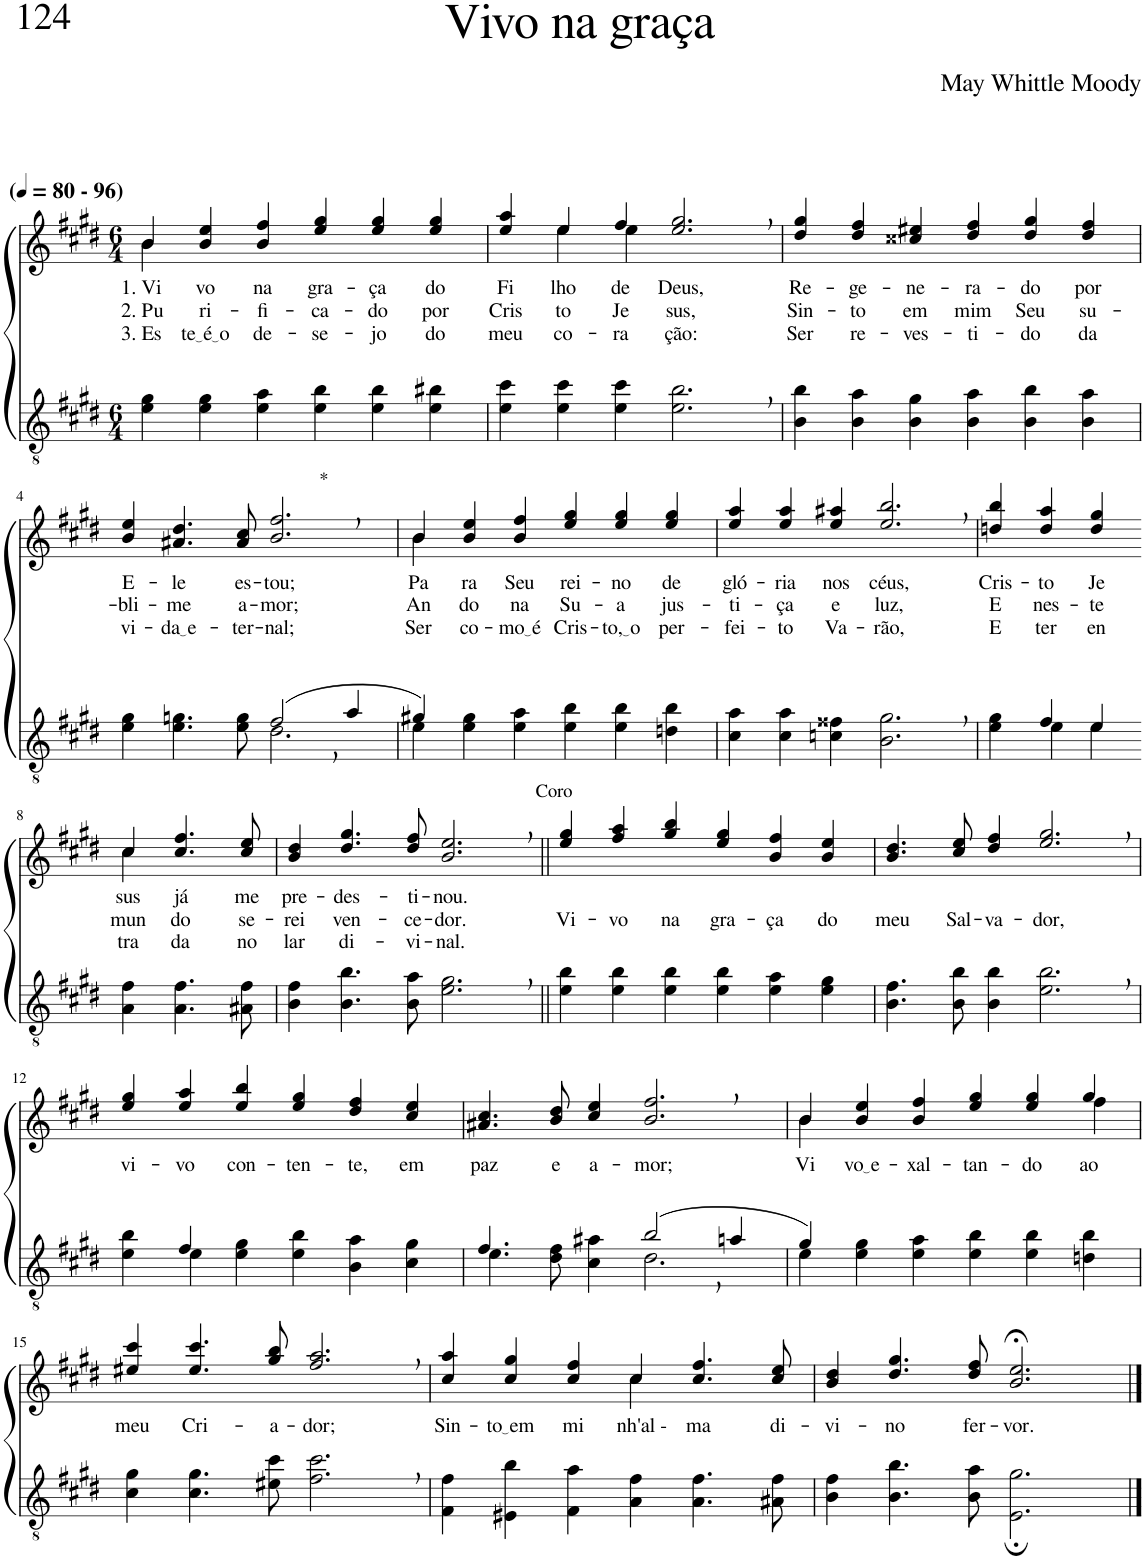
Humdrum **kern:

**kern	**kern	**text	**text	**text
*part2	*part1	*part1	*part1	*part1
*staff2	*staff1	*staff1	*staff1	*staff1
*I"Parte III e IV	*I"Parte I e II	*	*	*
*clefGv2	*clefG2	*	*	*
*Trd5c9	*Trd5c9	*	*	*
*k[f#c#g#d#]	*k[f#c#g#d#]	*	*	*
*M6/4	*M6/4	*	*	*
*MM80	*MM80	*	*	*
=1	=1	=1	=1	=1
*	*^	*	*	*
!	!LO:TX:a:B:t=(	!	!	!	!
!	!LO:TX:a:B:t=- 96)	!	!	!	!
!	!	!	!LO:LY:b	!LO:LY:b	!LO:LY:b
4e\ 4g#\	4b/	4b\	1. Vi-	2. Pu-	3. Es-
!	!	!	!LO:LY:b	!LO:LY:b	!LO:LY:b
4e\ 4g#\	4b/ 4ee/	1ryy	-vo	-ri-	te é o
!	!	!	!LO:LY:b	!LO:LY:b	!LO:LY:b
4e\ 4a\	4b/ 4ff#/	.	na	-fi-	de-
!	!	!	!LO:LY:b	!LO:LY:b	!LO:LY:b
4e\ 4b\	4ee/ 4gg#/	.	gra-	-ca-	-se-
!	!	!	!LO:LY:b	!LO:LY:b	!LO:LY:b
4e\ 4b\	4ee/ 4gg#/	.	-ça	-do	-jo
!	!	!	!LO:LY:b	!LO:LY:b	!LO:LY:b
4e\ 4b#X\	4ee/ 4gg#/	4ryy	do	por	do
=2	=2	=2	=2	=2	=2
!	!	!	!LO:LY:b	!LO:LY:b	!LO:LY:b
4e\ 4cc#\	4ee/ 4aa/	4ryy	Fi-	Cris-	meu
!	!	!	!LO:LY:b	!LO:LY:b	!LO:LY:b
4e\ 4cc#\	4ee/	4ee\	-lho	-to	co-
!	!	!	!LO:LY:b	!LO:LY:b	!LO:LY:b
4e\ 4cc#\	4ff#/	4ee\	de	Je-	-ra-
!	!	!	!LO:LY:b	!LO:LY:b	!LO:LY:b
2.e\, 2.b\,	2.ee/, 2.gg#/,	2.ryy	Deus,	-sus,	-ção:
=3	=3	=3	=3	=3	=3
!	!	!	!LO:LY:b	!LO:LY:b	!LO:LY:b
*	*v	*v	*	*	*
4B\ 4b\	4dd#/ 4gg#/	Re-	Sin-	Ser
!	!	!LO:LY:b	!LO:LY:b	!LO:LY:b
4B\ 4a\	4dd#/ 4ff#/	-ge-	-to	re-
!	!	!LO:LY:b	!LO:LY:b	!LO:LY:b
4B\ 4g#\	4cc##X/ 4ee#X/	-ne-	em	-ves-
!	!	!LO:LY:b	!LO:LY:b	!LO:LY:b
4B\ 4a\	4dd#/ 4ff#/	-ra-	mim	-ti-
!	!	!LO:LY:b	!LO:LY:b	!LO:LY:b
4B\ 4b\	4dd#/ 4gg#/	-do	Seu	-do
!	!	!LO:LY:b	!LO:LY:b	!LO:LY:b
4B\ 4a\	4dd#/ 4ff#/	por	su-	da
!!LO:LB:g=z
=4	=4	=4	=4	=4
*^	*	*	*	*
!	!	!	!LO:LY:b	!LO:LY:b	!LO:LY:b
2.ryy	4e\ 4g#\	4b/ 4ee/	E-	-bli-	vi-
!	!	!	!LO:LY:b	!LO:LY:b	!LO:LY:b
.	4.e\ 4.gn\	4.a#X/ 4.dd#/	-le	-me	da e
!	!	!	!LO:LY:b	!LO:LY:b	!LO:LY:b
.	8e\ 8g\	8a#/ 8cc#/	es-	a-	-ter-
!	!	!LO:TX:a:t=*	!	!	!
!	!	!	!LO:LY:b	!LO:LY:b	!LO:LY:b
(2f#,/	2.d#\	2.b/, 2.ff#/,	-tou;	-mor;	-nal;
4a/	.	.	.	.	.
=5	=5	=5	=5	=5	=5
*	*	*^	*	*	*
!	!	!	!	!LO:LY:b	!LO:LY:b	!LO:LY:b
4g#X/)	4e\	4b/	4b\	Pa-	An-	Ser
!	!	!	!	!LO:LY:b	!LO:LY:b	!LO:LY:b
1ryy	4e\ 4g#\	4b/ 4ee/	1ryy	-ra	-do	co-
!	!	!	!	!LO:LY:b	!LO:LY:b	!LO:LY:b
.	4e\ 4a\	4b/ 4ff#/	.	Seu	na	mo é
!	!	!	!	!LO:LY:b	!LO:LY:b	!LO:LY:b
.	4e\ 4b\	4ee/ 4gg#/	.	rei-	Su-	Cris-
!	!	!	!	!LO:LY:b	!LO:LY:b	!LO:LY:b
.	4e\ 4b\	4ee/ 4gg#/	.	-no	-a	to, o
!	!	!	!	!LO:LY:b	!LO:LY:b	!LO:LY:b
4ryy	4dn\ 4b\	4ee/ 4gg#/	4ryy	de	jus-	per-
=6	=6	=6	=6	=6	=6	=6
!	!	!	!	!LO:LY:b	!LO:LY:b	!LO:LY:b
*v	*v	*	*	*	*	*
*	*v	*v	*	*	*
4c#\ 4a\	4ee/ 4aa/	gló-	-ti-	-fei-
!	!	!LO:LY:b	!LO:LY:b	!LO:LY:b
4c#\ 4a\	4ee/ 4aa/	-ria	-ça	-to
!	!	!LO:LY:b	!LO:LY:b	!LO:LY:b
4cn\ 4f##X\	4ee/ 4aa#X/	nos	e	Va-
!	!	!LO:LY:b	!LO:LY:b	!LO:LY:b
2.B\, 2.g#\,	2.ee/, 2.bb/,	céus,	luz,	-rão,
=7	=7	=7	=7	=7
*^	*	*	*	*
!	!	!	!LO:LY:b	!LO:LY:b	!LO:LY:b
4ryy	4e\ 4g#\	4ddn/ 4bb/	Cris-	E	E
!	!	!	!LO:LY:b	!LO:LY:b	!LO:LY:b
4f#/	4e\	4dd/ 4aa/	-to	nes-	ter
!	!	!	!LO:LY:b	!LO:LY:b	!LO:LY:b
4e/	4e\	4dd/ 4gg#/	Je-	-te	en-
!!LO:LB:g=z
=8-	=8-	=8-	=8-	=8-	=8-
*	*	*^	*	*	*
!	!	!	!	!LO:LY:b	!LO:LY:b	!LO:LY:b
*v	*v	*	*	*	*	*
4A\ 4f#\	4cc#/	4cc#\	-sus	mun-	-tra-
!	!	!	!LO:LY:b	!LO:LY:b	!LO:LY:b
4.A\ 4.f#\	4.cc#/ 4.ff#/	2ryy	já	-do	da
!	!	!	!LO:LY:b	!LO:LY:b	!LO:LY:b
8A#X\ 8f#\	8cc#/ 8ee/	.	me	se-	no
*	*v	*v	*	*	*
=9	=9	=9	=9	=9
!	!	!LO:LY:b	!LO:LY:b	!LO:LY:b
4B\ 4f#\	4b/ 4dd#/	pre-	-rei	lar
!	!	!LO:LY:b	!LO:LY:b	!LO:LY:b
4.B\ 4.b\	4.dd#/ 4.gg#/	-des-	ven-	di-
!	!	!LO:LY:b	!LO:LY:b	!LO:LY:b
8B\ 8a\	8dd#/ 8ff#/	-ti-	-ce-	-vi-
!	!LO:TX:a:t=Coro	!	!	!
!	!	!LO:LY:b	!LO:LY:b	!LO:LY:b
2.e\, 2.g#\,	2.b/, 2.ee/,	-nou.	-dor.	-nal.
=10||	=10||	=10||	=10||	=10||
!	!	!	!LO:LY:b	!
4e\ 4b\	4ee/ 4gg#/	.	Vi-	.
!	!	!	!LO:LY:b	!
4e\ 4b\	4ff#/ 4aa/	.	-vo	.
!	!	!	!LO:LY:b	!
4e\ 4b\	4gg#/ 4bb/	.	na	.
!	!	!	!LO:LY:b	!
4e\ 4b\	4ee/ 4gg#/	.	gra-	.
!	!	!	!LO:LY:b	!
4e\ 4a\	4b/ 4ff#/	.	-ça	.
!	!	!	!LO:LY:b	!
4e\ 4g#\	4b/ 4ee/	.	do	.
=11	=11	=11	=11	=11
!	!	!	!LO:LY:b	!
4.B\ 4.f#\	4.b/ 4.dd#/	.	meu	.
!	!	!	!LO:LY:b	!
8B\ 8b\	8cc#/ 8ee/	.	Sal-	.
!	!	!	!LO:LY:b	!
4B\ 4b\	4dd#/ 4ff#/	.	-va-	.
!	!	!	!LO:LY:b	!
2.e\, 2.b\,	2.ee/, 2.gg#/,	.	-dor,	.
!!LO:LB:g=z
=12	=12	=12	=12	=12
*^	*	*	*	*
!	!	!	!LO:LY:b	!	!
4ryy	4e\ 4b\	4ee/ 4gg#/	vi-	.	.
!	!	!	!LO:LY:b	!	!
4f#/	4e\	4ee/ 4aa/	-vo	.	.
!	!	!	!LO:LY:b	!	!
1ryy	4e\ 4g#\	4ee/ 4bb/	con-	.	.
!	!	!	!LO:LY:b	!	!
.	4e\ 4b\	4ee/ 4gg#/	-ten-	.	.
!	!	!	!LO:LY:b	!	!
.	4B\ 4a\	4dd#/ 4ff#/	-te,	.	.
!	!	!	!LO:LY:b	!	!
.	4c#\ 4g#\	4cc#/ 4ee/	em	.	.
=13	=13	=13	=13	=13	=13
!	!	!	!LO:LY:b	!	!
4.f#/	4.e\	4.a#X/ 4.cc#/	paz	.	.
!	!	!	!LO:LY:b	!	!
8ryy	8d#\ 8f#\	8b/ 8dd#/	e	.	.
!	!	!	!LO:LY:b	!	!
4ryy	4c#\ 4a#X\	4cc#/ 4ee/	a-	.	.
!	!	!	!LO:LY:b	!	!
(2b,/	2.d#\	2.b/, 2.ff#/,	-mor;	.	.
4an/	.	.	.	.	.
=14	=14	=14	=14	=14	=14
*	*	*^	*	*	*
!	!	!	!	!LO:LY:b	!	!
4g#/)	4e\	4b/	4b\	Vi-	.	.
!	!	!	!	!LO:LY:b	!	!
1ryy	4e\ 4g#\	4b/ 4ee/	1ryy	vo e	.	.
!	!	!	!	!LO:LY:b	!	!
.	4e\ 4a\	4b/ 4ff#/	.	-xal-	.	.
!	!	!	!	!LO:LY:b	!	!
.	4e\ 4b\	4ee/ 4gg#/	.	-tan-	.	.
!	!	!	!	!LO:LY:b	!	!
.	4e\ 4b\	4ee/ 4gg#/	.	-do	.	.
!	!	!	!	!LO:LY:b	!	!
4ryy	4dn\ 4b\	4gg#/	4ff#\	ao	.	.
!!LO:LB:g=z
=15	=15	=15	=15	=15	=15	=15
!	!	!	!	!LO:LY:b	!	!
*v	*v	*	*	*	*	*
*	*v	*v	*	*	*
4c#\ 4g#\	4ee#X/ 4ccc#/	meu	.	.
!	!	!LO:LY:b	!	!
4.c#\ 4.g#\	4.ee#/ 4.ccc#/	Cri-	.	.
!	!	!LO:LY:b	!	!
8e#X\ 8cc#\	8gg#/ 8bb/	-a-	.	.
!	!	!LO:LY:b	!	!
2.f#\, 2.cc#\,	2.ff#/, 2.aa/,	-dor;	.	.
=16	=16	=16	=16	=16
!	!	!LO:LY:b	!	!
*	*^	*	*	*
4F#\ 4f#\	4cc#/ 4aa/	2.ryy	Sin-	.	.
!	!	!	!LO:LY:b	!	!
4E#X\ 4b\	4cc#/ 4gg#/	.	to em	.	.
!	!	!	!LO:LY:b	!	!
4F#\ 4a\	4cc#/ 4ff#/	.	mi-	.	.
!	!	!	!LO:LY:b	!	!
4A\ 4f#\	4cc#/	4cc#\	-nh'al -	.	.
!	!	!	!LO:LY:b	!	!
4.A\ 4.f#\	4.cc#/ 4.ff#/	2ryy	ma	.	.
!	!	!	!LO:LY:b	!	!
8A#X\ 8f#\	8cc#/ 8ee/	.	di-	.	.
*	*v	*v	*	*	*
=17	=17	=17	=17	=17
!	!	!LO:LY:b	!	!
4B\ 4f#\	4b/ 4dd#/	-vi-	.	.
!	!	!LO:LY:b	!	!
4.B\ 4.b\	4.dd#/ 4.gg#/	-no	.	.
!	!	!LO:LY:b	!	!
8B\ 8a\	8dd#/ 8ff#/	fer-	.	.
!	!	!LO:LY:b	!	!
2.E\; 2.g#\;	2.b/;< 2.ee/;<	-vor.	.	.
==	==	==	==	==
*-	*-	*-	*-	*-
